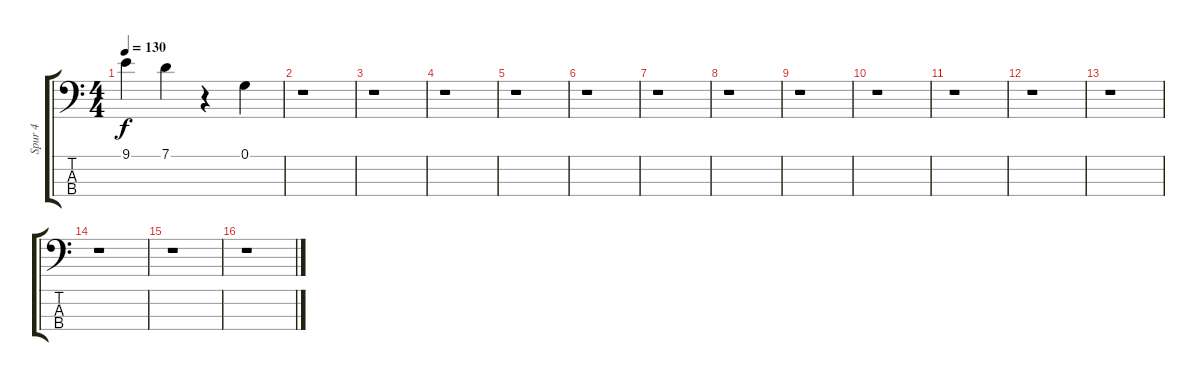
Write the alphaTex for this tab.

\track ("Spur 4" "Spur 4") {instrument acousticbass}
\staff {score tabs}
\tuning (G2 D2 A1 E1) {hide}
\ts (4 4)
\tempo 130
\clef f4
\ks c
9.1.4{dy f} 7.1.4 r.4 0.1.4 |
r.1 |
r.1 |
r.1 |
r.1 |
r.1 |
r.1 |
r.1 |
r.1 |
r.1 |
r.1 |
r.1 |
r.1 |
r.1 |
r.1 |
r.1
